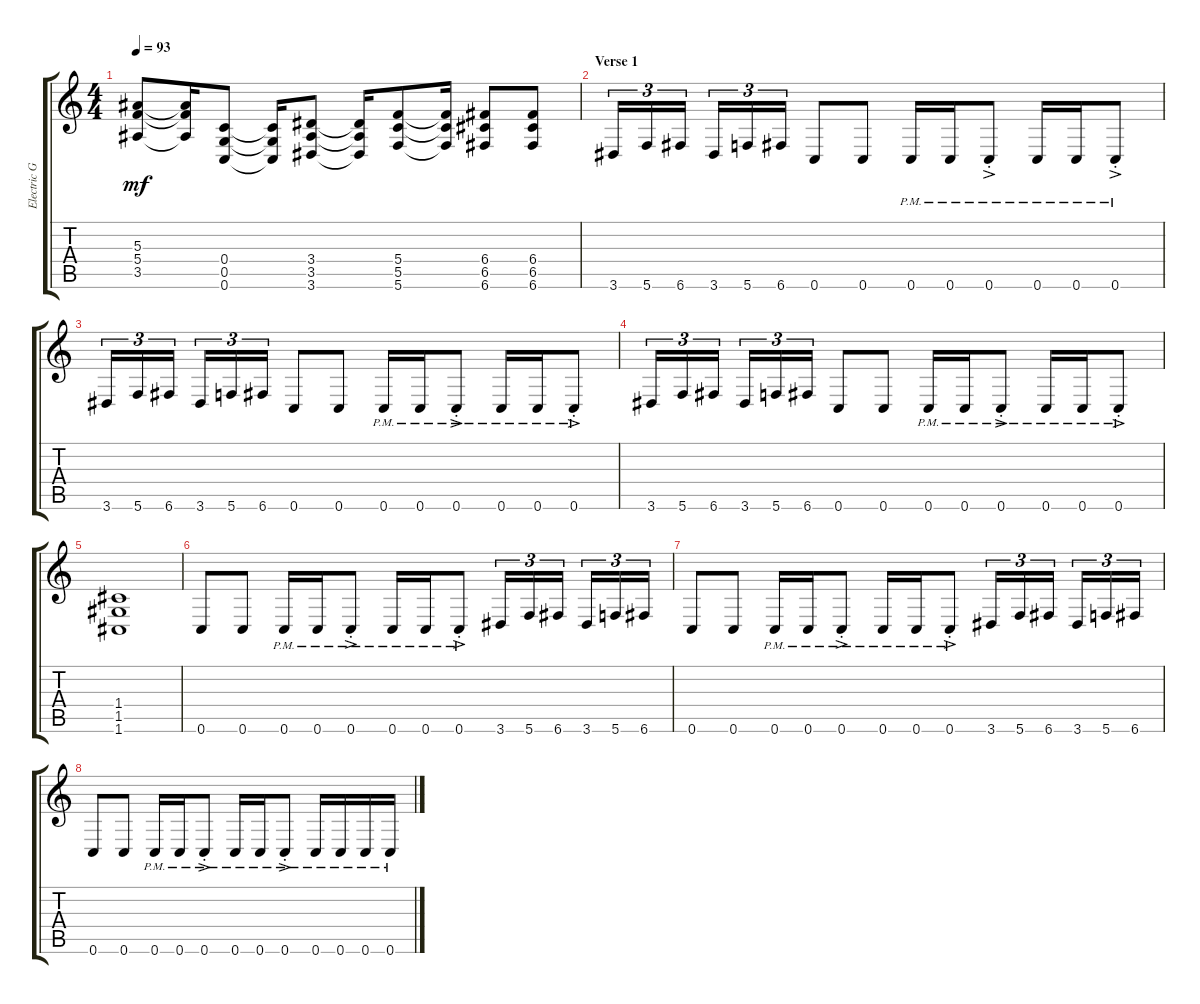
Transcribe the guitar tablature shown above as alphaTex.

\track ("Electric Guitar" "Electric G") {instrument distortionguitar}
\staff {score tabs}
\tuning (D4 A3 F3 C3 G2 C2) {hide}
\ts (4 4)
\tempo 93
\clef g2
\ks c
(5.3 5.4 3.5).8{dy mf} (5.3{t} 5.4{t} 3.5{t}).16 (0.4 0.5 0.6).8 (0.4{t} 0.5{t} 0.6{t}).16 (3.4 3.5 3.6).8 (3.4{t} 3.5{t} 3.6{t}).16 (5.4 5.5 5.6).8 (5.4{t} 5.5{t} 5.6{t}).16 (6.4 6.5 6.6).8 (6.4 6.5 6.6).8 |
\section ("" "Verse 1")
3.6.16{tu (3 2)} 5.6.16{tu (3 2)} 6.6.16{tu (3 2)} 3.6.16{tu (3 2)} 5.6.16{tu (3 2)} 6.6.16{tu (3 2)} 0.6.8 0.6.8 0.6{pm}.16 0.6{pm}.16 0.6{ac pm st}.8 0.6{pm}.16 0.6{pm}.16 0.6{ac pm st}.8 |
3.6.16{tu (3 2)} 5.6.16{tu (3 2)} 6.6.16{tu (3 2)} 3.6.16{tu (3 2)} 5.6.16{tu (3 2)} 6.6.16{tu (3 2)} 0.6.8 0.6.8 0.6{pm}.16 0.6{pm}.16 0.6{ac pm st}.8 0.6{pm}.16 0.6{pm}.16 0.6{ac pm st}.8 |
3.6.16{tu (3 2)} 5.6.16{tu (3 2)} 6.6.16{tu (3 2)} 3.6.16{tu (3 2)} 5.6.16{tu (3 2)} 6.6.16{tu (3 2)} 0.6.8 0.6.8 0.6{pm}.16 0.6{pm}.16 0.6{ac pm st}.8 0.6{pm}.16 0.6{pm}.16 0.6{ac pm st}.8 |
(1.4 1.5 1.6).1 |
0.6.8 0.6.8 0.6{pm}.16 0.6{pm}.16 0.6{ac pm st}.8 0.6{pm}.16 0.6{pm}.16 0.6{ac pm st}.8 3.6.16{tu (3 2)} 5.6.16{tu (3 2)} 6.6.16{tu (3 2)} 3.6.16{tu (3 2)} 5.6.16{tu (3 2)} 6.6.16{tu (3 2)} |
0.6.8 0.6.8 0.6{pm}.16 0.6{pm}.16 0.6{ac pm st}.8 0.6{pm}.16 0.6{pm}.16 0.6{ac pm st}.8 3.6.16{tu (3 2)} 5.6.16{tu (3 2)} 6.6.16{tu (3 2)} 3.6.16{tu (3 2)} 5.6.16{tu (3 2)} 6.6.16{tu (3 2)} |
0.6.8 0.6.8 0.6{pm}.16 0.6{pm}.16 0.6{ac pm st}.8 0.6{pm}.16 0.6{pm}.16 0.6{ac pm st}.8 0.6{pm}.16 0.6{pm}.16 0.6{pm}.16 0.6{pm}.16
